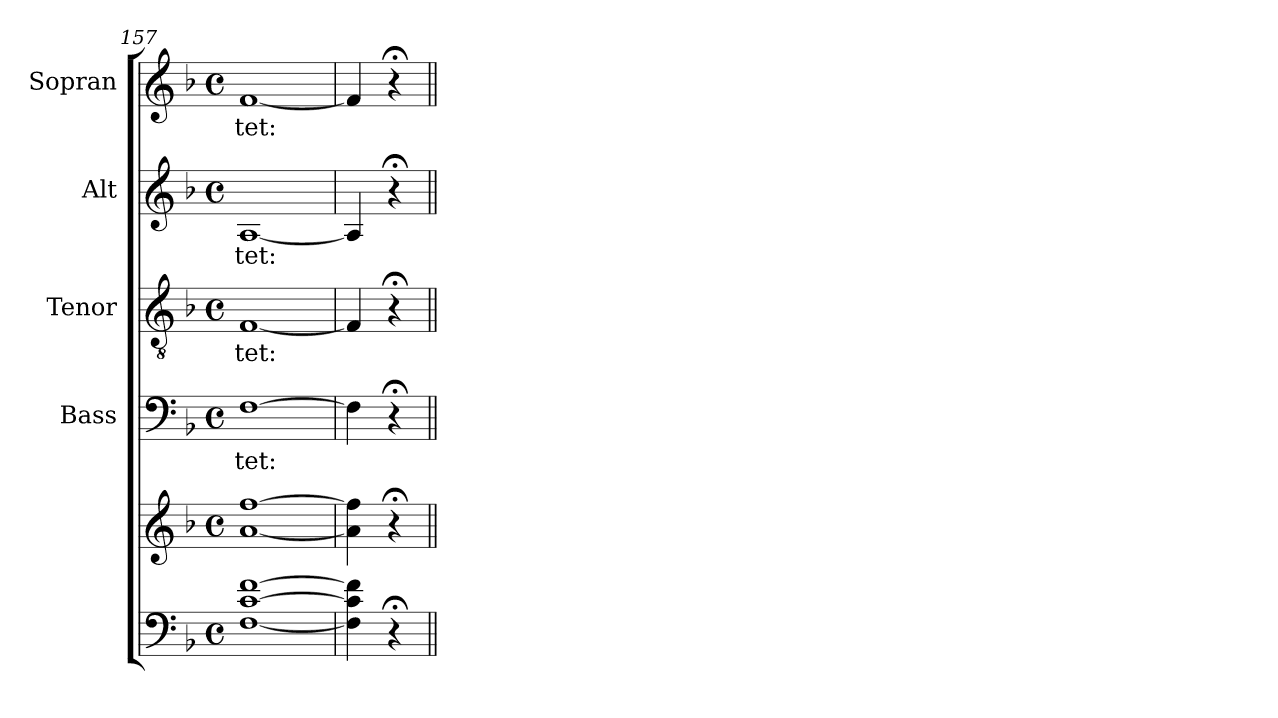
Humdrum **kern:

**kern	**kern	**kern	**text	**kern	**text	**kern	**text	**kern	**text
*part5	*part5	*part4	*part4	*part3	*part3	*part2	*part2	*part1	*part1
*staff6	*staff5	*staff4	*staff4	*staff3	*staff3	*staff2	*staff2	*staff1	*staff1
*	*	*I"Bass	*	*I"Tenor	*	*I"Alt	*	*I"Sopran	*
*	*	*I'B.	*	*I'T.	*	*I'A.	*	*I'S.	*
*clefF4	*clefG2	*clefF4	*	*clefGv2	*	*clefG2	*	*clefG2	*
*k[b-]	*k[b-]	*k[b-]	*	*k[b-]	*	*k[b-]	*	*k[b-]	*
*F:	*F:	*F:	*	*F:	*	*F:	*	*F:	*
*M4/4	*M4/4	*M4/4	*	*M4/4	*	*M4/4	*	*M4/4	*
*met(c)	*met(c)	*met(c)	*	*met(c)	*	*met(c)	*	*met(c)	*
=157	=157	=157	=157	=157	=157	=157	=157	=157	=157
!	!	!	!LO:LY:b	!	!LO:LY:b	!	!LO:LY:b	!	!LO:LY:b
[1F [1c [1f	[1a [1ff	[1F	-tet:	[1F	-tet:	[1A	-tet:	[1f	-tet:
=158	=158	=158	=158	=158	=158	=158	=158	=158	=158
4F\] 4c\] 4f\]	4a\] 4ff\]	4F\]	.	4F/]	.	4A/]	.	4f/]	.
4r;<	4r;<	4r;<	.	4r;<	.	4r;<	.	4r;<	.
=||	=||	=||	=||	=||	=||	=||	=||	=||	=||
*-	*-	*-	*-	*-	*-	*-	*-	*-	*-
